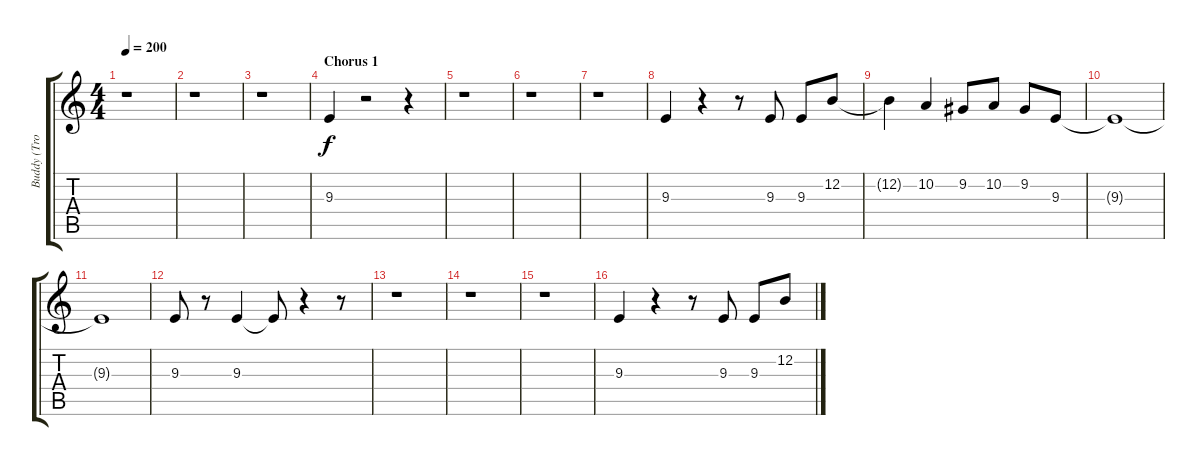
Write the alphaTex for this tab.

\track ("Buddy (Trombone)" "Buddy (Tro") {instrument trombone}
\staff {score tabs}
\tuning (E4 B3 G3 D3 A2 E2) {hide}
\ts (4 4)
\tempo 200
\clef g2
\ks c
r.1{dy f} |
r.1 |
r.1 |
\section ("" "Chorus 1")
9.3.4 r.2 r.4 |
r.1 |
r.1 |
r.1 |
9.3.4 r.4 r.8 9.3.8 9.3.8 12.2.8 |
12.2{t}.4 10.2.4 9.2.8 10.2.8 9.2.8 9.3.8 |
9.3{t}.1 |
9.3{t}.1 |
9.3.8 r.8 9.3.4 9.3{t}.8 r.4 r.8 |
r.1 |
r.1 |
r.1 |
9.3.4 r.4 r.8 9.3.8 9.3.8 12.2.8
